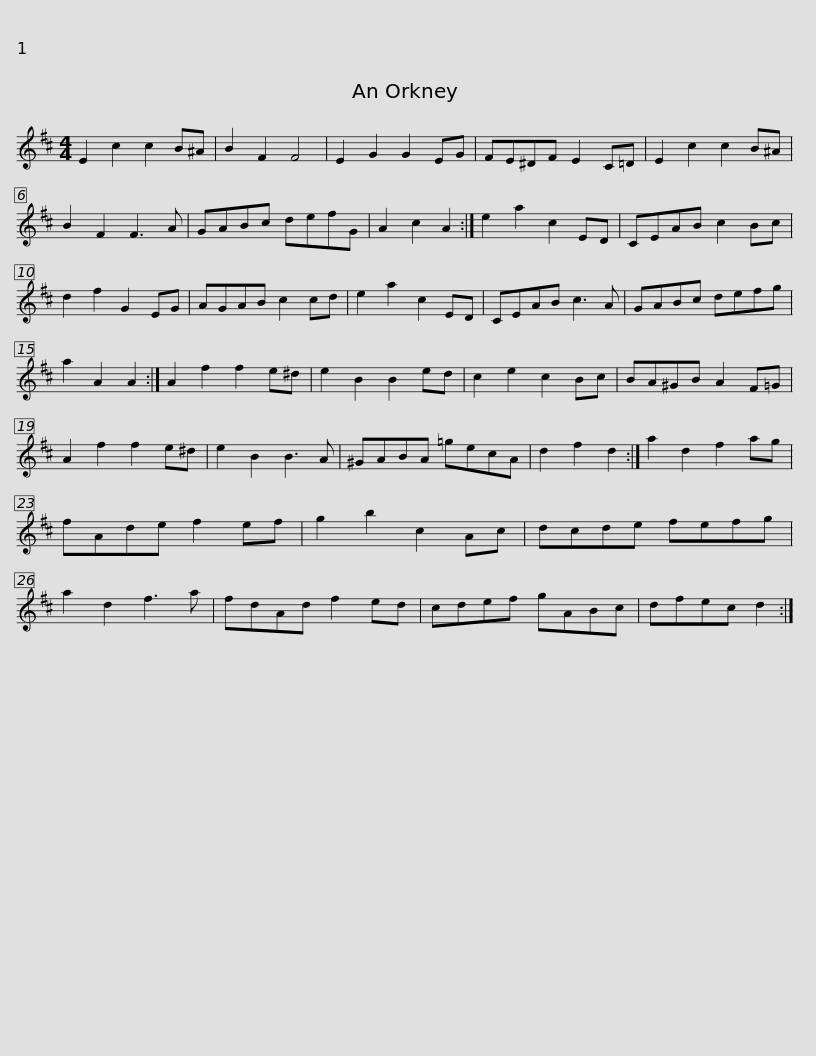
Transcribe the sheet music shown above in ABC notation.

X:1
L:1/8
M:4/4
I:linebreak $
K:D
V:1 treble
V:1
 E2 c2 c2 B^A | B2 F2 F4 | E2 G2 G2 EG | FE^DF E2 C=D | E2 c2 c2 B^A | %5
 B2 F2 F3 A | GABc defG |$ A2 c2 A2 :| e2 a2 c2 ED | CEAB c2 Bc | %10
 d2 f2 G2 EG | AGAB c2 cd | e2 a2 c2 ED | CEAB c3 A |$ GABc defg | %15
 a2 A2 A2 :| A2 f2 f2 e^d | e2 B2 B2 ed | c2 e2 c2 Bc | BA^GB A2 F=G | %20
 A2 f2 f2 e^d |$ e2 B2 B3 A | ^GABA =gecA | d2 f2 d2 :| a2 d2 f2 ag | %25
 fAde f2 ef | g2 b2 c2 Ac | dcde fefg |$ a2 d2 f3 a | fdAd f2 ed | %30
 cdef gABc | dfec d2 :| %32
